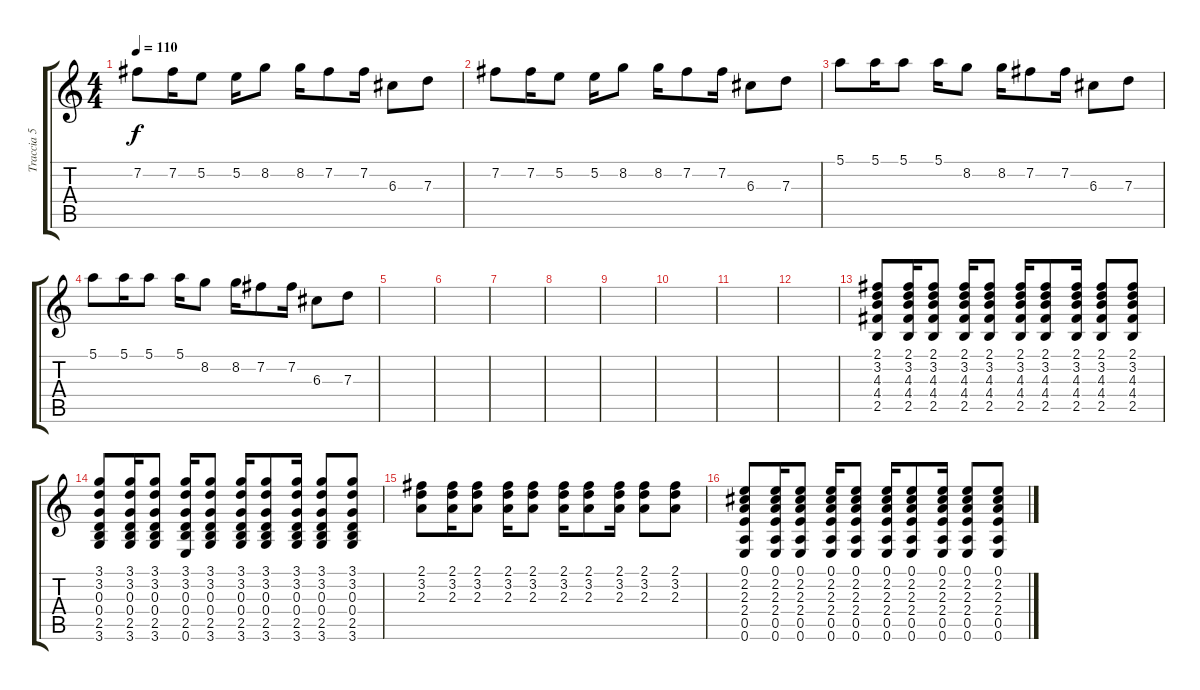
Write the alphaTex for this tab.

\track ("Traccia 5" "Traccia 5") {instrument overdrivenguitar}
\staff {score tabs}
\tuning (E4 B3 G3 D3 A2 E2) {hide}
\ts (4 4)
\tempo 110
\clef g2
\ks c
7.2.8{dy f} 7.2.16 5.2.8 5.2.16 8.2.8 8.2.16 7.2.8 7.2.16 6.3.8 7.3.8 |
7.2.8 7.2.16 5.2.8 5.2.16 8.2.8 8.2.16 7.2.8 7.2.16 6.3.8 7.3.8 |
5.1.8 5.1.16 5.1.8 5.1.16 8.2.8 8.2.16 7.2.8 7.2.16 6.3.8 7.3.8 |
5.1.8 5.1.16 5.1.8 5.1.16 8.2.8 8.2.16 7.2.8 7.2.16 6.3.8 7.3.8 |
|
|
|
|
|
|
|
|
(2.1 3.2 4.3 4.4 2.5).8 (2.1 3.2 4.3 4.4 2.5).16 (2.1 3.2 4.3 4.4 2.5).8 (2.1 3.2 4.3 4.4 2.5).16 (2.1 3.2 4.3 4.4 2.5).8 (2.1 3.2 4.3 4.4 2.5).16 (2.1 3.2 4.3 4.4 2.5).8 (2.1 3.2 4.3 4.4 2.5).16 (2.1 3.2 4.3 4.4 2.5).8 (2.1 3.2 4.3 4.4 2.5).8 |
(3.1 3.2 0.3 0.4 2.5 3.6).8 (3.1 3.2 0.3 0.4 2.5 3.6).16 (3.1 3.2 0.3 0.4 2.5 3.6).8 (3.1 3.2 0.3 0.4 2.5 0.6).16 (3.1 3.2 0.3 0.4 2.5 3.6).8 (3.1 3.2 0.3 0.4 2.5 3.6).16 (3.1 3.2 0.3 0.4 2.5 3.6).8 (3.1 3.2 0.3 0.4 2.5 3.6).16 (3.1 3.2 0.3 0.4 2.5 3.6).8 (3.1 3.2 0.3 0.4 2.5 3.6).8 |
(2.1 3.2 2.3).8 (2.1 3.2 2.3).16 (2.1 3.2 2.3).8 (2.1 3.2 2.3).16 (2.1 3.2 2.3).8 (2.1 3.2 2.3).16 (2.1 3.2 2.3).8 (2.1 3.2 2.3).16 (2.1 3.2 2.3).8 (2.1 3.2 2.3).8 |
(0.1 2.2 2.3 2.4 0.5 0.6).8 (0.1 2.2 2.3 2.4 0.5 0.6).16 (0.1 2.2 2.3 2.4 0.5 0.6).8 (0.1 2.2 2.3 2.4 0.5 0.6).16 (0.1 2.2 2.3 2.4 0.5 0.6).8 (0.1 2.2 2.3 2.4 0.5 0.6).16 (0.1 2.2 2.3 2.4 0.5 0.6).8 (0.1 2.2 2.3 2.4 0.5 0.6).16 (0.1 2.2 2.3 2.4 0.5 0.6).8 (0.1 2.2 2.3 2.4 0.5 0.6).8
